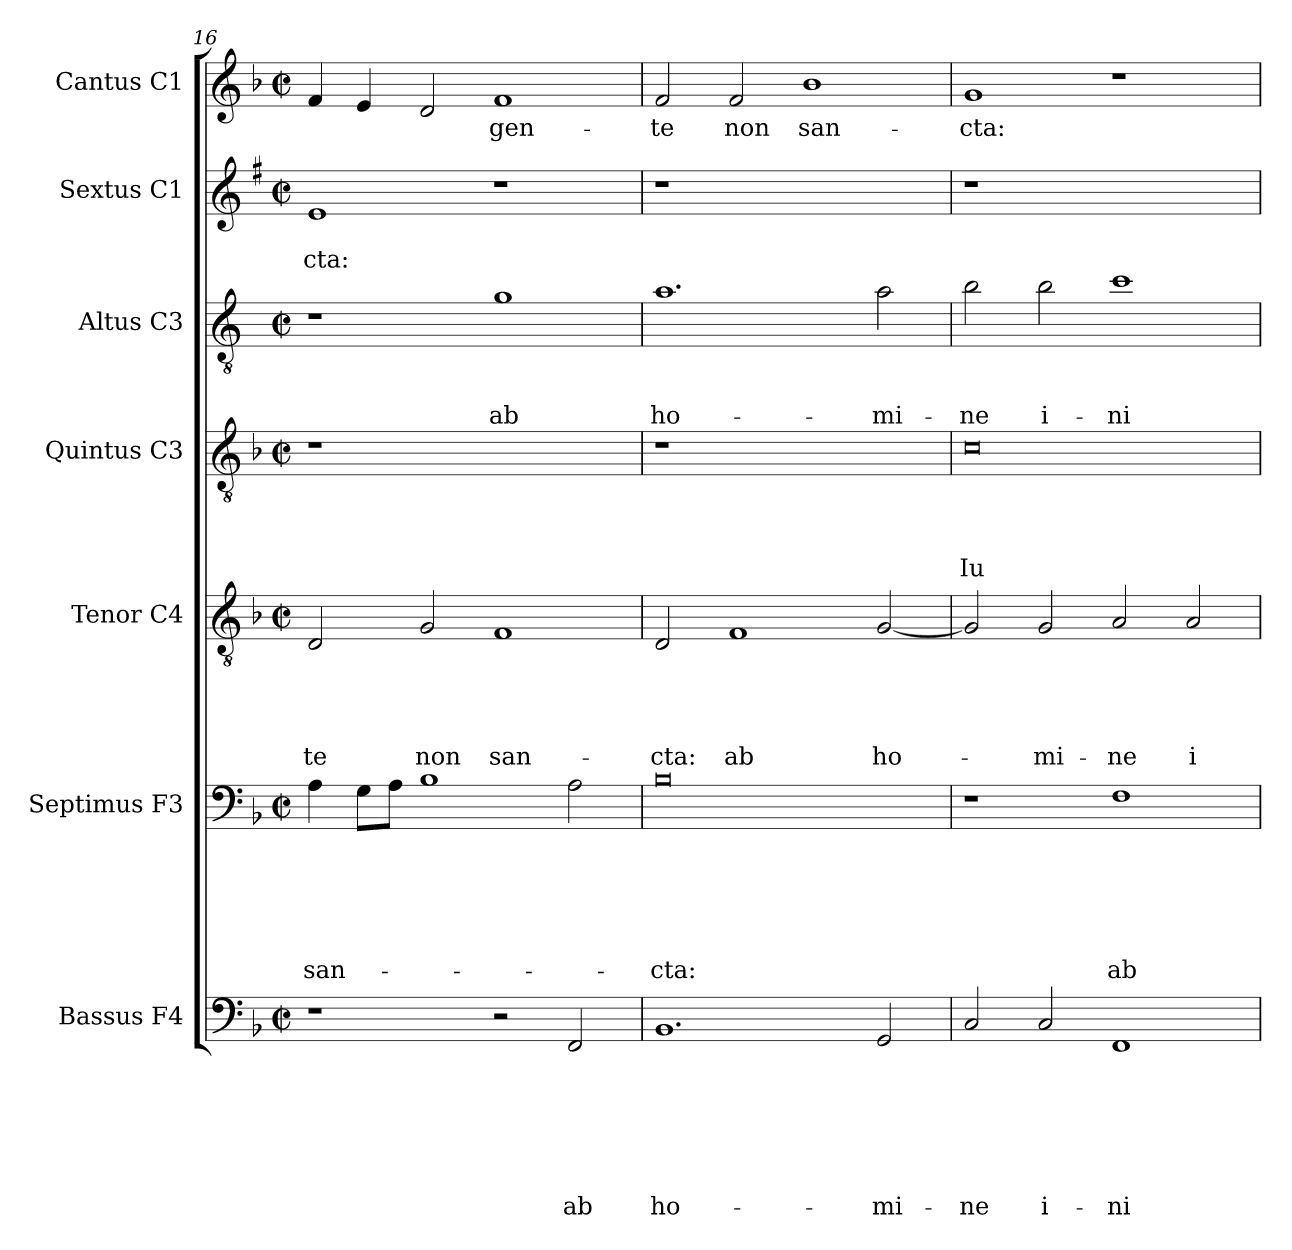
**kern	**text	**text	**text	**text	**text	**text	**text	**kern	**text	**text	**text	**text	**text	**text	**kern	**text	**text	**text	**text	**text	**kern	**text	**text	**text	**text	**kern	**text	**text	**text	**kern	**text	**text	**kern	**text
*part7	*part7	*part7	*part7	*part7	*part7	*part7	*part7	*part6	*part6	*part6	*part6	*part6	*part6	*part6	*part5	*part5	*part5	*part5	*part5	*part5	*part4	*part4	*part4	*part4	*part4	*part3	*part3	*part3	*part3	*part2	*part2	*part2	*part1	*part1
*staff7	*staff7	*staff7	*staff7	*staff7	*staff7	*staff7	*staff7	*staff6	*staff6	*staff6	*staff6	*staff6	*staff6	*staff6	*staff5	*staff5	*staff5	*staff5	*staff5	*staff5	*staff4	*staff4	*staff4	*staff4	*staff4	*staff3	*staff3	*staff3	*staff3	*staff2	*staff2	*staff2	*staff1	*staff1
*I"Bassus F4	*	*	*	*	*	*	*	*I"Septimus F3	*	*	*	*	*	*	*I"Tenor C4	*	*	*	*	*	*I"Quintus C3	*	*	*	*	*I"Altus C3	*	*	*	*I"Sextus C1	*	*	*I"Cantus C1	*
*I'B	*	*	*	*	*	*	*	*	*	*	*	*	*	*	*	*	*	*	*	*	*	*	*	*	*	*	*	*	*	*	*	*	*I'C	*
*clefF4	*	*	*	*	*	*	*	*clefF4	*	*	*	*	*	*	*clefGv2	*	*	*	*	*	*clefGv2	*	*	*	*	*clefGv2	*	*	*	*clefG2	*	*	*clefG2	*
*	*	*	*	*	*	*	*	*	*	*	*	*	*	*	*	*	*	*	*	*	*	*	*	*	*	*ITrd4c7	*	*	*	*ITrd1c2	*	*	*	*
*k[b-]	*	*	*	*	*	*	*	*k[b-]	*	*	*	*	*	*	*k[b-]	*	*	*	*	*	*k[b-]	*	*	*	*	*k[b-]	*	*	*	*k[b-]	*	*	*k[b-]	*
*F:	*	*	*	*	*	*	*	*F:	*	*	*	*	*	*	*F:	*	*	*	*	*	*F:	*	*	*	*	*F:	*	*	*	*F:	*	*	*F:	*
*M2/2	*	*	*	*	*	*	*	*M2/2	*	*	*	*	*	*	*M2/2	*	*	*	*	*	*M2/2	*	*	*	*	*M2/2	*	*	*	*M2/2	*	*	*M2/2	*
*met(c|)	*	*	*	*	*	*	*	*met(c|)	*	*	*	*	*	*	*met(c|)	*	*	*	*	*	*met(c|)	*	*	*	*	*met(c|)	*	*	*	*met(c|)	*	*	*met(c|)	*
=16	=16	=16	=16	=16	=16	=16	=16	=16	=16	=16	=16	=16	=16	=16	=16	=16	=16	=16	=16	=16	=16	=16	=16	=16	=16	=16	=16	=16	=16	=16	=16	=16	=16	=16
!	!	!	!	!	!	!	!	!	!	!	!	!	!	!LO:LY:b	!	!	!	!	!	!LO:LY:b	!	!	!	!	!	!	!	!	!	!	!	!LO:LY:b	!	!
1r	.	.	.	.	.	.	.	4A\	.	.	.	.	.	san-	2D/	.	.	.	.	-te	1r	.	.	.	.	1r	.	.	.	1d	.	-cta:	4f/	.
.	.	.	.	.	.	.	.	8G\L	.	.	.	.	.	.	.	.	.	.	.	.	.	.	.	.	.	.	.	.	.	.	.	.	4e/	.
.	.	.	.	.	.	.	.	8A\J	.	.	.	.	.	.	.	.	.	.	.	.	.	.	.	.	.	.	.	.	.	.	.	.	.	.
!	!	!	!	!	!	!	!	!	!	!	!	!	!	!	!	!	!	!	!	!LO:LY:b	!	!	!	!	!	!	!	!	!	!	!	!	!	!
.	.	.	.	.	.	.	.	1B-	.	.	.	.	.	.	2G/	.	.	.	.	non	.	.	.	.	.	.	.	.	.	.	.	.	2d/	.
!	!	!	!	!	!	!	!	!	!	!	!	!	!	!	!	!	!	!	!	!LO:LY:b	!	!	!	!	!	!	!	!	!LO:LY:b	!	!	!	!	!LO:LY:b
2r	.	.	.	.	.	.	.	.	.	.	.	.	.	.	1F	.	.	.	.	san-	1ryy	.	.	.	.	1c	.	.	ab	1r	.	.	1f	gen-
!	!	!	!	!	!	!	!LO:LY:b	!	!	!	!	!	!	!	!	!	!	!	!	!	!	!	!	!	!	!	!	!	!	!	!	!	!	!
2FF/	.	.	.	.	.	.	ab	2A\	.	.	.	.	.	.	.	.	.	.	.	.	.	.	.	.	.	.	.	.	.	.	.	.	.	.
=17	=17	=17	=17	=17	=17	=17	=17	=17	=17	=17	=17	=17	=17	=17	=17	=17	=17	=17	=17	=17	=17	=17	=17	=17	=17	=17	=17	=17	=17	=17	=17	=17	=17	=17
!	!	!	!	!	!	!	!LO:LY:b	!	!	!	!	!	!	!LO:LY:b	!	!	!	!	!	!LO:LY:b	!	!	!	!	!	!	!	!	!LO:LY:b	!	!	!	!	!LO:LY:b
1.BB-	.	.	.	.	.	.	ho-	0B-	.	.	.	.	.	-cta:	2D/	.	.	.	.	-cta:	1r	.	.	.	.	1.d	.	.	ho-	1r	.	.	2f/	-te
!	!	!	!	!	!	!	!	!	!	!	!	!	!	!	!	!	!	!	!	!LO:LY:b	!	!	!	!	!	!	!	!	!	!	!	!	!	!LO:LY:b
.	.	.	.	.	.	.	.	.	.	.	.	.	.	.	1F	.	.	.	.	ab	.	.	.	.	.	.	.	.	.	.	.	.	2f/	non
!	!	!	!	!	!	!	!	!	!	!	!	!	!	!	!	!	!	!	!	!	!	!	!	!	!	!	!	!	!	!	!	!	!	!LO:LY:b
.	.	.	.	.	.	.	.	.	.	.	.	.	.	.	.	.	.	.	.	.	1ryy	.	.	.	.	.	.	.	.	1ryy	.	.	1b-	san-
!	!	!	!	!	!	!	!LO:LY:b	!	!	!	!	!	!	!	!	!	!	!	!	!LO:LY:b	!	!	!	!	!	!	!	!	!LO:LY:b	!	!	!	!	!
2GG/	.	.	.	.	.	.	-mi-	.	.	.	.	.	.	.	[2G/	.	.	.	.	ho-	.	.	.	.	.	2d\	.	.	-mi-	.	.	.	.	.
=18	=18	=18	=18	=18	=18	=18	=18	=18	=18	=18	=18	=18	=18	=18	=18	=18	=18	=18	=18	=18	=18	=18	=18	=18	=18	=18	=18	=18	=18	=18	=18	=18	=18	=18
!	!	!	!	!	!	!	!LO:LY:b	!	!	!	!	!	!	!	!	!	!	!	!	!	!	!	!	!	!LO:LY:b	!	!	!	!LO:LY:b	!	!	!	!	!LO:LY:b
2C/	.	.	.	.	.	.	-ne	1r	.	.	.	.	.	.	2G/]	.	.	.	.	.	0c	.	.	.	Iu-	2e\	.	.	-ne	1r	.	.	1g	-cta:
!	!	!	!	!	!	!	!LO:LY:b	!	!	!	!	!	!	!	!	!	!	!	!	!LO:LY:b	!	!	!	!	!	!	!	!	!LO:LY:b	!	!	!	!	!
2C/	.	.	.	.	.	.	i-	.	.	.	.	.	.	.	2G/	.	.	.	.	-mi-	.	.	.	.	.	2e\	.	.	i-	.	.	.	.	.
!	!	!	!	!	!	!	!LO:LY:b	!	!	!	!	!	!	!LO:LY:b	!	!	!	!	!	!LO:LY:b	!	!	!	!	!	!	!	!	!LO:LY:b	!	!	!	!	!
1FF	.	.	.	.	.	.	-ni-	1F	.	.	.	.	.	ab	2A/	.	.	.	.	-ne	.	.	.	.	.	1f	.	.	-ni-	1ryy	.	.	1r	.
!	!	!	!	!	!	!	!	!	!	!	!	!	!	!	!	!	!	!	!	!LO:LY:b	!	!	!	!	!	!	!	!	!	!	!	!	!	!
.	.	.	.	.	.	.	.	.	.	.	.	.	.	.	2A/	.	.	.	.	i-	.	.	.	.	.	.	.	.	.	.	.	.	.	.
=	=	=	=	=	=	=	=	=	=	=	=	=	=	=	=	=	=	=	=	=	=	=	=	=	=	=	=	=	=	=	=	=	=	=
*-	*-	*-	*-	*-	*-	*-	*-	*-	*-	*-	*-	*-	*-	*-	*-	*-	*-	*-	*-	*-	*-	*-	*-	*-	*-	*-	*-	*-	*-	*-	*-	*-	*-	*-
